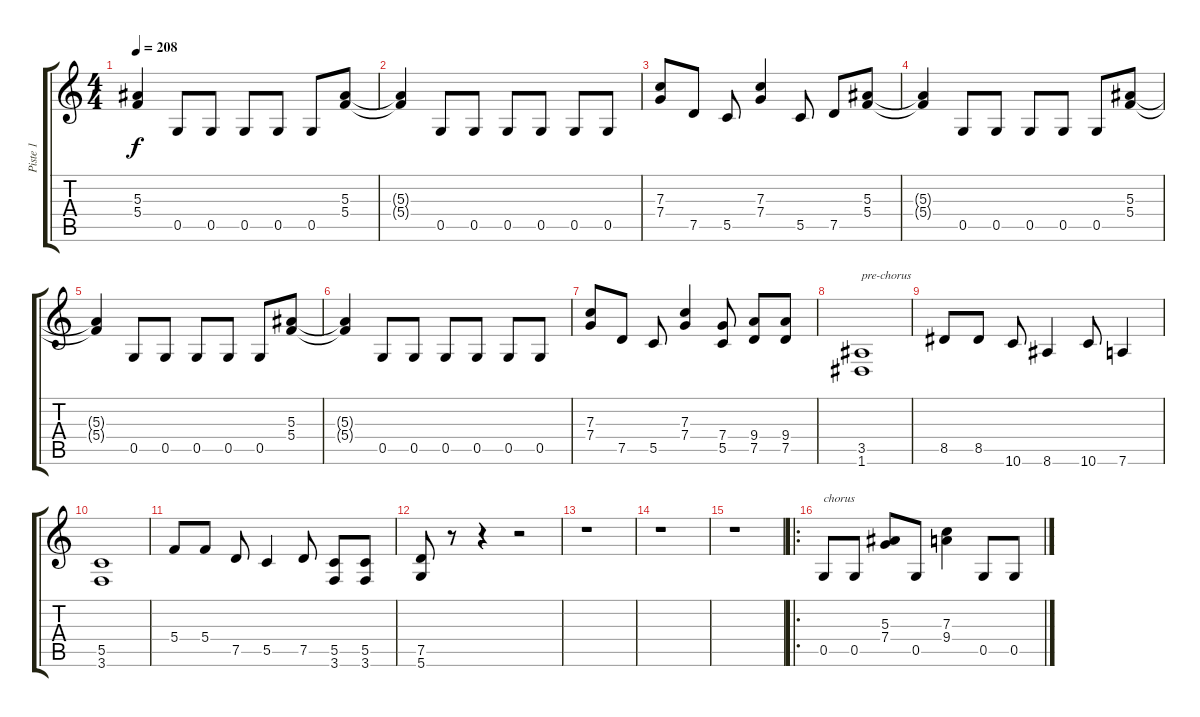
\track ("Piste 1" "Piste 1") {instrument distortionguitar}
\staff {score tabs}
\tuning (D4 A3 F3 C3 G2 D2) {hide}
\ts (4 4)
\tempo 208
\clef g2
\ks c
(5.3{t} 5.4{t}).4{dy f} 0.5.8 0.5.8 0.5.8 0.5.8 0.5.8 (5.3 5.4).8 |
(5.3{t} 5.4{t}).4 0.5.8 0.5.8 0.5.8 0.5.8 0.5.8 0.5.8 |
(7.3 7.4).8 7.5.8 5.5.8 (7.3 7.4).4 5.5.8 7.5.8 (5.3 5.4).8 |
(5.3{t} 5.4{t}).4 0.5.8 0.5.8 0.5.8 0.5.8 0.5.8 (5.3 5.4).8 |
(5.3{t} 5.4{t}).4 0.5.8 0.5.8 0.5.8 0.5.8 0.5.8 (5.3 5.4).8 |
(5.3{t} 5.4{t}).4 0.5.8 0.5.8 0.5.8 0.5.8 0.5.8 0.5.8 |
(7.3 7.4).8 7.5.8 5.5.8 (7.3 7.4).4 (7.4 5.5).8 (9.4 7.5).8 (9.4 7.5).8 |
(3.5 1.6).1{txt "pre-chorus"} |
8.5.8 8.5.8 10.6.8 8.6.4 10.6.8 7.6.4 |
(5.5 3.6).1 |
5.4.8 5.4.8 7.5.8 5.5.4 7.5.8 (5.5 3.6).8 (5.5 3.6).8 |
(7.5 5.6).8 r.8 r.4 r.2 |
r.1 |
r.1 |
r.1 |
\ro
0.5.8{txt "chorus"} 0.5.8 (5.3 7.4).8 0.5.8 (7.3 9.4).4 0.5.8 0.5.8
